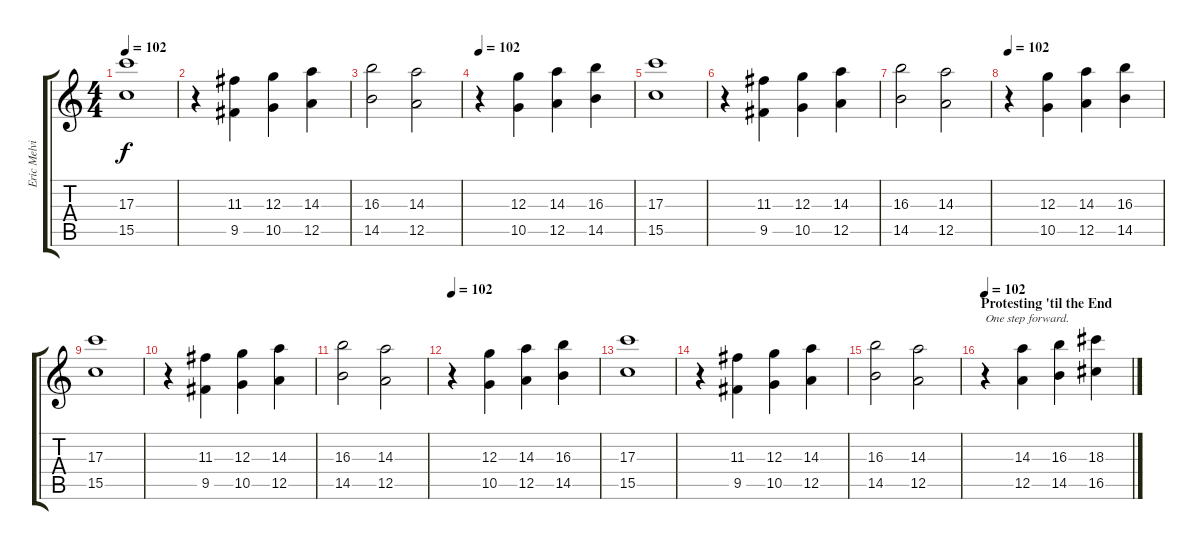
\track ("Eric Melvin" "Eric Melvi") {instrument distortionguitar}
\staff {score tabs}
\tuning (E4 B3 G3 D3 A2 E2) {hide}
\ts (4 4)
\tempo 102
\clef g2
\ks c
(17.3 15.5).1{dy f} |
r.4 (11.3 9.5).4 (12.3 10.5).4 (14.3 12.5).4 |
(16.3 14.5).2 (14.3 12.5).2 |
\tempo 102
r.4{volume 9} (12.3 10.5).4 (14.3 12.5).4 (16.3 14.5).4 |
(17.3 15.5).1 |
r.4 (11.3 9.5).4 (12.3 10.5).4 (14.3 12.5).4 |
(16.3 14.5).2 (14.3 12.5).2 |
\tempo 102
r.4{volume 14} (12.3 10.5).4 (14.3 12.5).4 (16.3 14.5).4 |
(17.3 15.5).1 |
r.4 (11.3 9.5).4 (12.3 10.5).4 (14.3 12.5).4 |
(16.3 14.5).2 (14.3 12.5).2 |
\tempo 102
r.4{volume 7} (12.3 10.5).4 (14.3 12.5).4 (16.3 14.5).4 |
(17.3 15.5).1 |
r.4 (11.3 9.5).4 (12.3 10.5).4 (14.3 12.5).4 |
(16.3 14.5).2 (14.3 12.5).2 |
\section ("" "Protesting 'til the End")
\tempo 102
r.4{txt "One step forward." volume 14} (14.3 12.5).4 (16.3 14.5).4 (18.3 16.5).4
